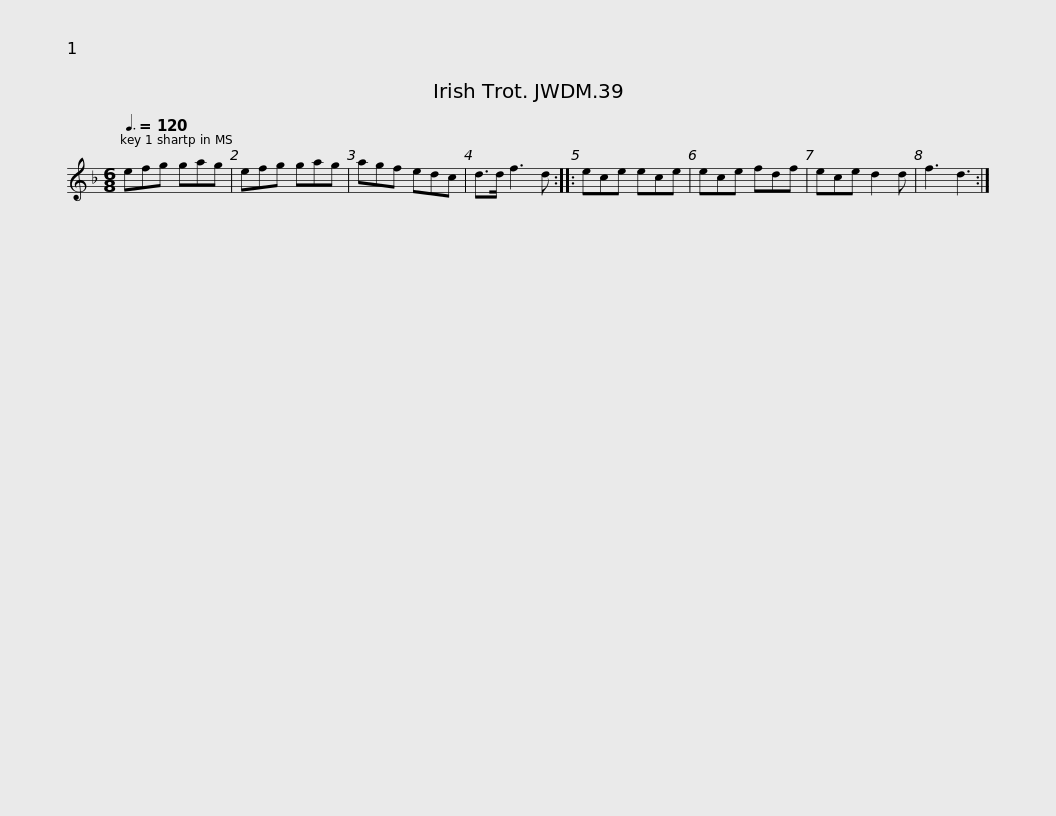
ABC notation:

X:1
L:1/8
Q:3/8=120
M:6/8
I:linebreak $
K:Dmin
V:1 treble
V:1
 efg gag | efg gag | agf edc | d>d f3 d ::$ ece ece | %5
 ece fdf | ece d2 d | f3 d3 :| %8
